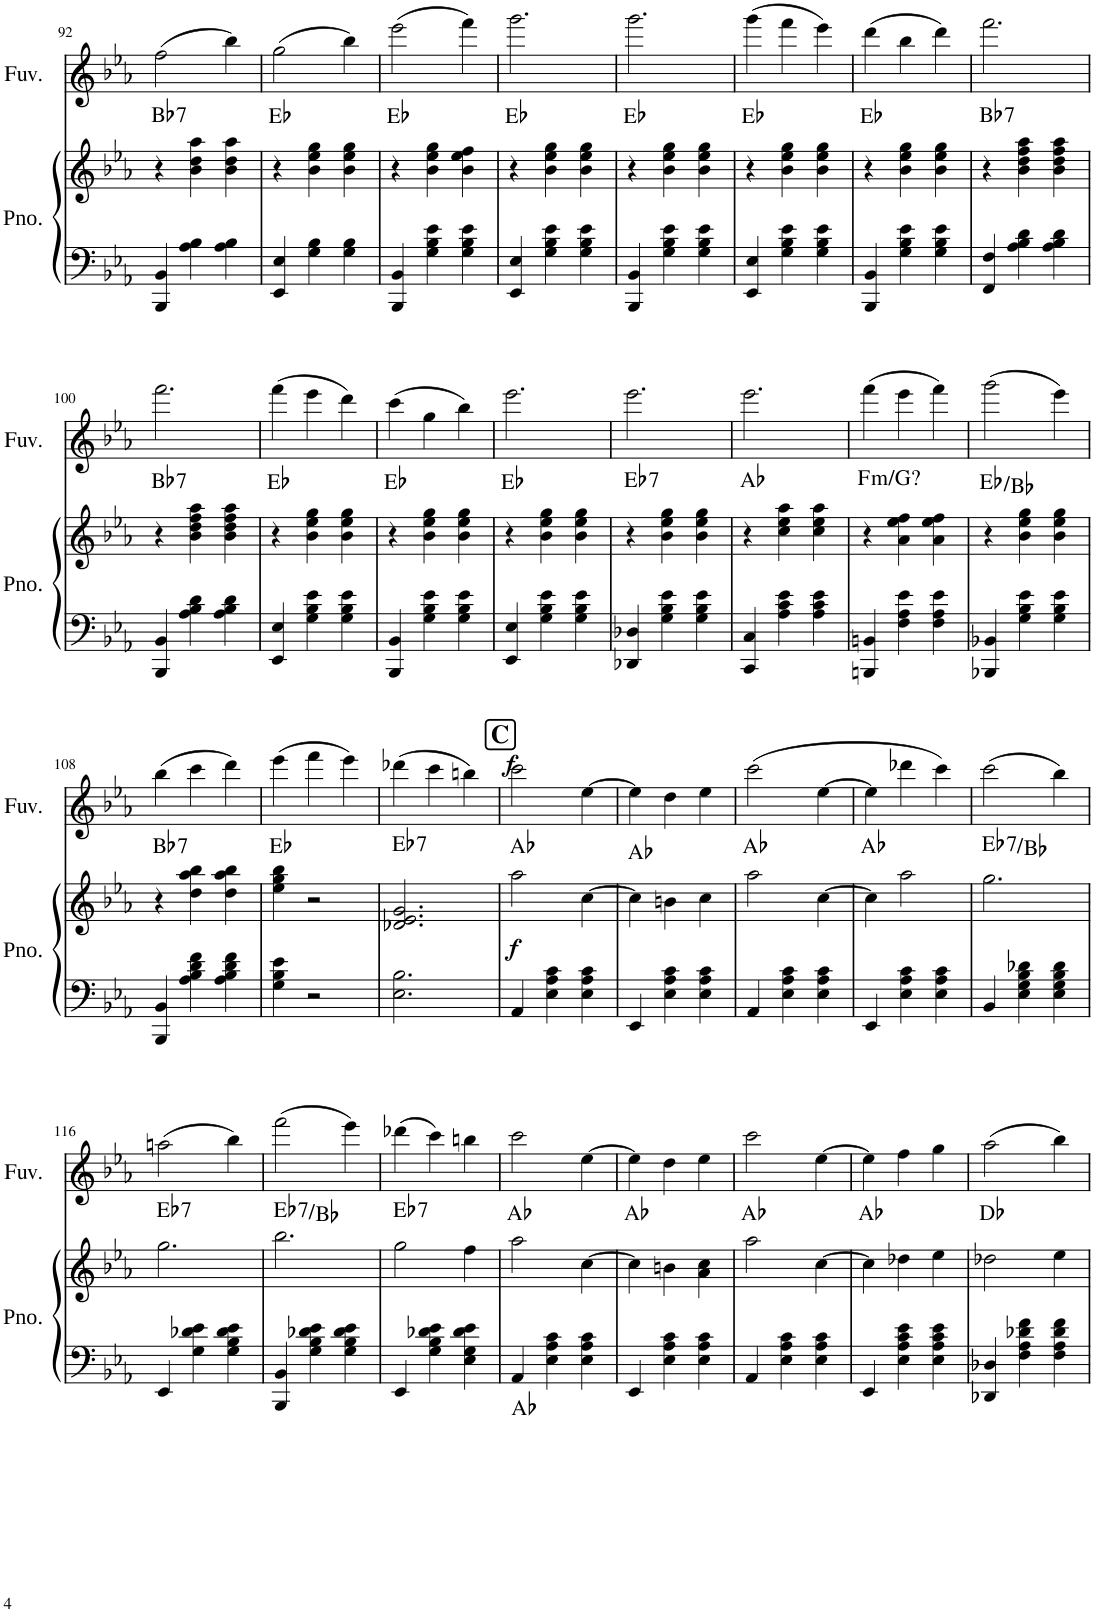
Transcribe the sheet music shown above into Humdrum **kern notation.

**kern	**kern	**dynam	**harte	**kern	**dynam	**harte
*part2	*part2	*part2	*part2	*part1	*part1	*part1
*staff3	*staff2	*staff2/3	*	*staff1	*staff1	*
*I"Piano	*	*	*	*I"Fuvola	*	*
*I'Pno.	*	*	*	*I'Fuv.	*	*
!!LO:PB:g=z
*clefF4	*clefG2	*	*	*clefG2	*	*
*k[b-e-a-]	*k[b-e-a-]	*	*	*k[b-e-a-]	*	*
*M3/4	*M3/4	*	*	*M3/4	*	*
=92	=92	=92	=92	=92	=92	=92
!	!	!	!	!	!	!LO:H:kt=7
4BBB-/ 4BB-/	4r	.	.	(2ff\	.	Bb:7
4A-\ 4B-\	4b-\ 4dd\ 4aa-\	.	.	.	.	.
4A-\ 4B-\	4b-\ 4dd\ 4aa-\	.	.	4bb-\)	.	.
=93	=93	=93	=93	=93	=93	=93
4EE-/ 4E-/	4r	.	.	(2gg\	.	Eb:maj
4G\ 4B-\	4b-\ 4ee-\ 4gg\	.	.	.	.	.
4G\ 4B-\	4b-\ 4ee-\ 4gg\	.	.	4bb-\)	.	.
=94	=94	=94	=94	=94	=94	=94
4BBB-/ 4BB-/	4r	.	.	(2eee-\	.	Eb:maj
4G\ 4B-\ 4e-\	4b-\ 4ee-\ 4gg\	.	.	.	.	.
4G\ 4B-\ 4e-\	4b-\ 4ee-\ 4ff\	.	.	4fff\)	.	.
=95	=95	=95	=95	=95	=95	=95
4EE-/ 4E-/	4r	.	.	2.ggg\	.	Eb:maj
4G\ 4B-\ 4e-\	4b-\ 4ee-\ 4gg\	.	.	.	.	.
4G\ 4B-\ 4e-\	4b-\ 4ee-\ 4gg\	.	.	.	.	.
=96	=96	=96	=96	=96	=96	=96
4BBB-/ 4BB-/	4r	.	.	2.ggg\	.	Eb:maj
4G\ 4B-\ 4e-\	4b-\ 4ee-\ 4gg\	.	.	.	.	.
4G\ 4B-\ 4e-\	4b-\ 4ee-\ 4gg\	.	.	.	.	.
=97	=97	=97	=97	=97	=97	=97
4EE-/ 4E-/	4r	.	.	(4ggg\	.	Eb:maj
4G\ 4B-\ 4e-\	4b-\ 4ee-\ 4gg\	.	.	4fff\	.	.
4G\ 4B-\ 4e-\	4b-\ 4ee-\ 4gg\	.	.	4eee-\)	.	.
=98	=98	=98	=98	=98	=98	=98
4BBB-/ 4BB-/	4r	.	.	(4ddd\	.	Eb:maj
4G\ 4B-\ 4e-\	4b-\ 4ee-\ 4gg\	.	.	4bb-\	.	.
4G\ 4B-\ 4e-\	4b-\ 4ee-\ 4gg\	.	.	4ddd\)	.	.
=99	=99	=99	=99	=99	=99	=99
!	!	!	!	!	!	!LO:H:kt=7
4FF/ 4F/	4r	.	.	2.fff\	.	Bb:7
4A-\ 4B-\ 4d\	4b-\ 4dd\ 4ff\ 4aa-\	.	.	.	.	.
4A-\ 4B-\ 4d\	4b-\ 4dd\ 4ff\ 4aa-\	.	.	.	.	.
!!LO:LB:g=z
=100	=100	=100	=100	=100	=100	=100
!	!	!	!	!	!	!LO:H:kt=7
4BBB-/ 4BB-/	4r	.	.	2.fff\	.	Bb:7
4A-\ 4B-\ 4d\	4b-\ 4dd\ 4ff\ 4aa-\	.	.	.	.	.
4A-\ 4B-\ 4d\	4b-\ 4dd\ 4ff\ 4aa-\	.	.	.	.	.
=101	=101	=101	=101	=101	=101	=101
4EE-/ 4E-/	4r	.	.	(4fff\	.	Eb:maj
4G\ 4B-\ 4e-\	4b-\ 4ee-\ 4gg\	.	.	4eee-\	.	.
4G\ 4B-\ 4e-\	4b-\ 4ee-\ 4gg\	.	.	4ddd\)	.	.
=102	=102	=102	=102	=102	=102	=102
4BBB-/ 4BB-/	4r	.	.	(4ccc\	.	Eb:maj
4G\ 4B-\ 4e-\	4b-\ 4ee-\ 4gg\	.	.	4gg\	.	.
4G\ 4B-\ 4e-\	4b-\ 4ee-\ 4gg\	.	.	4bb-\)	.	.
=103	=103	=103	=103	=103	=103	=103
4EE-/ 4E-/	4r	.	.	2.eee-\	.	Eb:maj
4G\ 4B-\ 4e-\	4b-\ 4ee-\ 4gg\	.	.	.	.	.
4G\ 4B-\ 4e-\	4b-\ 4ee-\ 4gg\	.	.	.	.	.
=104	=104	=104	=104	=104	=104	=104
!	!	!	!	!	!	!LO:H:kt=7
4DD-X/ 4D-X/	4r	.	.	2.eee-\	.	Eb:7
4G\ 4B-\ 4e-\	4b-\ 4ee-\ 4gg\	.	.	.	.	.
4G\ 4B-\ 4e-\	4b-\ 4ee-\ 4gg\	.	.	.	.	.
=105	=105	=105	=105	=105	=105	=105
4CC/ 4C/	4r	.	.	2.eee-\	.	Ab:maj
4A-\ 4c\ 4e-\	4cc\ 4ee-\ 4aa-\	.	.	.	.	.
4A-\ 4c\ 4e-\	4cc\ 4ee-\ 4aa-\	.	.	.	.	.
=106	=106	=106	=106	=106	=106	=106
!	!	!	!	!	!	!LO:H:kt=m
4BBBn/ 4BBn/	4r	.	.	(4fff\	.	F:min
4F\ 4A-\ 4e-\	4a-\ 4ee-\ 4ff\	.	.	4eee-\	.	.
4F\ 4A-\ 4e-\	4a-\ 4ee-\ 4ff\	.	.	4fff\)	.	.
=107	=107	=107	=107	=107	=107	=107
4BBB-X/ 4BB-X/	4r	.	.	(2ggg\	.	Eb:maj/5
4G\ 4B-\ 4e-\	4b-\ 4ee-\ 4gg\	.	.	.	.	.
4G\ 4B-\ 4e-\	4b-\ 4ee-\ 4gg\	.	.	4eee-\)	.	.
!!LO:LB:g=z
=108	=108	=108	=108	=108	=108	=108
!	!	!	!	!	!	!LO:H:kt=7
4BBB-/ 4BB-/	4r	.	.	(4bb-\	.	Bb:7
4A-\ 4B-\ 4d\ 4f\	4dd\ 4aa-\ 4bb-\	.	.	4ccc\	.	.
4A-\ 4B-\ 4d\ 4f\	4dd\ 4aa-\ 4bb-\	.	.	4ddd\)	.	.
=109	=109	=109	=109	=109	=109	=109
4G\ 4B-\ 4e-\	4ee-\ 4gg\ 4bb-\	.	.	(4eee-\	.	Eb:maj
2r	2r	.	.	4fff\	.	.
.	.	.	.	4eee-\)	.	.
=110	=110	=110	=110	=110	=110	=110
!	!	!	!	!	!	!LO:H:kt=7
2.E-\ 2.B-\	2.d-X/ 2.e-/ 2.g/	.	.	(4ddd-X\	.	Eb:7
.	.	.	.	4ccc\	.	.
.	.	.	.	4bbn\)	.	.
!!LO:REH:place=s1:a:B:cj:fs=14:t=C
=111	=111	=111	=111	=111	=111	=111
!	!	!LO:DY:b	!	!	!LO:DY:a	!
4AA-/	2aa-\	f	.	2ccc\	f	Ab:maj
4E-\ 4A-\ 4c\	.	.	.	.	.	.
4E-\ 4A-\ 4c\	[4cc\	.	.	[4ee-\	.	.
=112	=112	=112	=112	=112	=112	=112
4EE-/	4cc\]	.	.	4ee-\]	.	Ab:maj
4E-\ 4A-\ 4c\	4bn\	.	.	4dd\	.	.
4E-\ 4A-\ 4c\	4cc\	.	.	4ee-\	.	.
=113	=113	=113	=113	=113	=113	=113
4AA-/	2aa-\	.	.	(2ccc\	.	Ab:maj
4E-\ 4A-\ 4c\	.	.	.	.	.	.
4E-\ 4A-\ 4c\	[4cc\	.	.	[4ee-\	.	.
=114	=114	=114	=114	=114	=114	=114
4EE-/	4cc\]	.	.	4ee-\]	.	Ab:maj
4E-\ 4A-\ 4c\	2aa-\	.	.	4ddd-X\	.	.
4E-\ 4A-\ 4c\	.	.	.	4ccc\)	.	.
=115	=115	=115	=115	=115	=115	=115
!	!	!	!	!	!	!LO:H:kt=7
4BB-/	2.gg\	.	.	(2ccc\	.	Eb:7/5
4E-\ 4G\ 4B-\ 4d-X\	.	.	.	.	.	.
4E-\ 4G\ 4B-\ 4d-\	.	.	.	4bb-\)	.	.
!!LO:LB:g=z
=116	=116	=116	=116	=116	=116	=116
!	!	!	!	!	!	!LO:H:kt=7
4EE-/	2.gg\	.	.	(2aan\	.	Eb:7
4G\ 4d-X\ 4e-\	.	.	.	.	.	.
4G\ 4B-\ 4d-\ 4e-\	.	.	.	4bb-\)	.	.
=117	=117	=117	=117	=117	=117	=117
!	!	!	!	!	!	!LO:H:kt=7
4BBB-/ 4BB-/	2.bb-\	.	.	(2fff\	.	Eb:7/5
4G\ 4B-\ 4d-X\ 4e-\	.	.	.	.	.	.
4G\ 4B-\ 4d-\ 4e-\	.	.	.	4eee-\)	.	.
=118	=118	=118	=118	=118	=118	=118
!	!	!	!	!	!	!LO:H:kt=7
4EE-/	2gg\	.	.	(4ddd-X\	.	Eb:7
4G\ 4B-\ 4d-X\ 4e-\	.	.	.	4ccc\)	.	.
4E-\ 4G\ 4d-\ 4e-\	4ff\	.	.	4bbn\	.	.
=119	=119	=119	=119	=119	=119	=119
4AA-/	2aa-\	.	Ab:maj	2ccc\	.	Ab:maj
4E-\ 4A-\ 4c\	.	.	.	.	.	.
4E-\ 4A-\ 4c\	[4cc\	.	.	[4ee-\	.	.
=120	=120	=120	=120	=120	=120	=120
4EE-/	4cc\]	.	.	4ee-\]	.	Ab:maj
4E-\ 4A-\ 4c\	4bn\	.	.	4dd\	.	.
4E-\ 4A-\ 4c\	4a-\ 4cc\	.	.	4ee-\	.	.
=121	=121	=121	=121	=121	=121	=121
4AA-/	2aa-\	.	.	2ccc\	.	Ab:maj
4E-\ 4A-\ 4c\	.	.	.	.	.	.
4E-\ 4A-\ 4c\	[4cc\	.	.	[4ee-\	.	.
=122	=122	=122	=122	=122	=122	=122
4EE-/	4cc\]	.	.	4ee-\]	.	Ab:maj
4E-\ 4A-\ 4c\ 4e-\	4dd-X\	.	.	4ff\	.	.
4E-\ 4A-\ 4c\ 4e-\	4ee-\	.	.	4gg\	.	.
=123	=123	=123	=123	=123	=123	=123
4DD-X/ 4D-X/	2dd-X\	.	.	(2aa-\	.	Db:maj
4F\ 4A-\ 4d-X\ 4f\	.	.	.	.	.	.
4F\ 4A-\ 4d-\ 4f\	4ee-\	.	.	4bb-\)	.	.
=	=	=	=	=	=	=
*-	*-	*-	*-	*-	*-	*-
